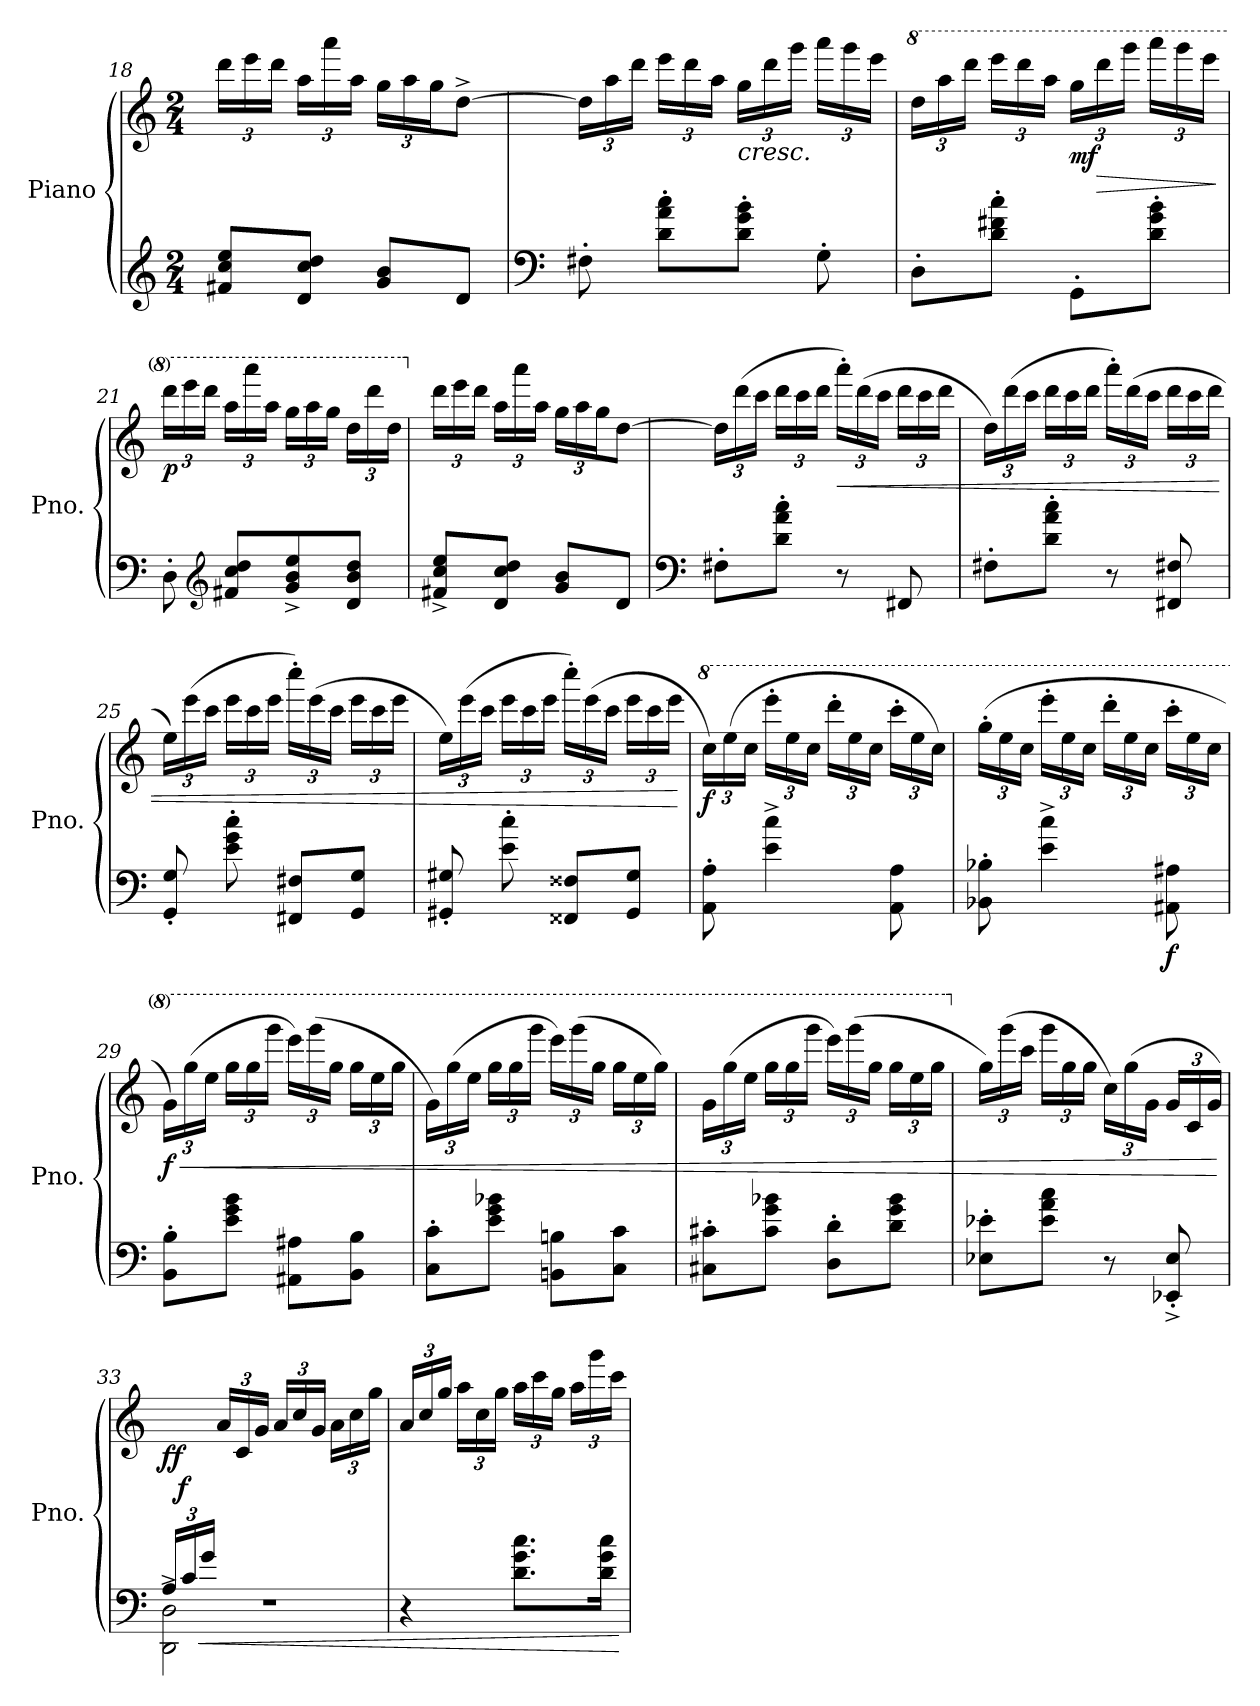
**kern	**kern	**dynam
*part1	*part1	*part1
*staff2	*staff1	*staff1/2
*I"Piano	*	*
*I'Pno.	*	*
*clefG2	*clefG2	*
*k[]	*k[]	*
*M2/4	*M2/4	*
*	*Xbrackettup	*
=18	=18	=18
8f#X/ 8cc/ 8ee/L	24ddd\LL	.
.	24eee\	.
*	*MM110	*
.	24ddd\JJ	.
8d/ 8cc/ 8dd/J	24aa\LL	.
.	24aaa\	.
.	24aa\JJ	.
8g/ 8b/L	24gg\LL	.
*	*MM100	*
.	24aa\	.
.	24gg\J	.
8d/J	[8dd^\J	.
=19	=19	=19
*clefF4	*	*
*	*MM116	*
8F#X'\	24dd\LL]	.
.	24aa\	.
.	24ddd\JJ	.
8d\' 8a\' 8cc\'L	24eee\LL	.
.	24ddd\	.
.	24aa\JJ	.
!	!	!LO:HP:b
8d\' 8g\' 8b\'J	24gg\LL	<
.	24ddd\	.
.	24ggg\JJ	.
8G'\	24aaa\LL	.
.	24ggg\	.
.	24eee\JJ	.
=20	=20	=20
*	*8va	*
8D'\L	24ddd\LL	.
.	24aaa\	.
.	24dddd\JJ	.
8d\' 8f#X\' 8cc\'J	24eeee\LL	.
.	24dddd\	.
.	24aaa\JJ	.
!	!	!LO:DY:b
8GG'\L	24ggg\LL	mf
!	!	!LO:HP:n=1:b
.	24dddd\	[ >
.	24gggg\JJ	.
8d\' 8g\' 8b\'J	24aaaa\LL	.
.	24gggg\	.
.	24eeee\JJ	.
.	.	]
!!LO:LB:g=z
=21	=21	=21
!	!	!LO:DY:b
8D'\	24dddd\LL	p
.	24eeee\	.
.	24dddd\JJ	.
*clefG2	*	*
8f#X/ 8cc/ 8dd/L	24aaa\LL	.
.	24aaaa\	.
.	24aaa\JJ	.
*	*MM110	*
8g/^ 8b/^ 8ee/^	24ggg\LL	.
.	24aaa\	.
.	24ggg\JJ	.
8d/ 8b/ 8dd/J	24ddd\LL	.
.	24dddd\	.
.	24ddd\JJ	.
=22	=22	=22
*	*X8va	*
*	*MM105	*
8f#X/^ 8cc/^ 8ee/^L	24ddd\LL	.
.	24eee\	.
.	24ddd\JJ	.
*	*MM100	*
8d/ 8cc/ 8dd/J	24aa\LL	.
.	24aaa\	.
.	24aa\JJ	.
8g/ 8b/L	24gg\LL	.
*	*MM90	*
.	24aa\	.
.	24gg\J	.
8d/J	[8dd\J	.
=23	=23	=23
*clefF4	*	*
8F#X'\L	24dd\LL]	.
*	*MM110	*
.	(24ddd\	.
.	24ccc\JJ	.
*	*MM116	*
8d\' 8a\' 8cc\'J	24ddd\LL	.
.	24ccc\	.
.	24ddd\JJ	.
!	!	!LO:HP:b
8r	24aaa'\LL)	<
.	(24ddd\	.
.	24ccc\JJ	.
8FF#X/	24ddd\LL	.
.	24ccc\	.
.	24ddd\JJ	.
!!LO:PB:g=z
=24	=24	=24
8F#X'\L	24dd\LL)	.
.	(24ddd\	.
.	24ccc\JJ	.
8d\' 8a\' 8cc\'J	24ddd\LL	.
.	24ccc\	.
.	24ddd\JJ	.
8r	24aaa'\LL)	.
.	(24ddd\	.
.	24ccc\JJ	.
8FF#X/ 8F#X/	24ddd\LL	.
.	24ccc\	.
.	24ddd\JJ	.
=25	=25	=25
8GG/' 8G/'	24ee\LL)	.
.	(24eee\	.
.	24ccc\JJ	.
8e\' 8g\' 8cc\'	24eee\LL	.
.	24ccc\	.
.	24eee\JJ	.
8FF#X/ 8F#X/L	24cccc'\LL)	.
.	(24eee\	.
.	24ccc\JJ	.
8GG/ 8G/J	24eee\LL	.
.	24ccc\	.
.	24eee\JJ	.
=26	=26	=26
8GG#X/' 8G#X/'	24ee\LL)	.
.	(24eee\	.
.	24ccc\JJ	.
8e\' 8cc\'	24eee\LL	.
.	24ccc\	.
.	24eee\JJ	.
8FF##X/ 8F##X/L	24cccc'\LL)	.
.	(24eee\	.
.	24ccc\JJ	.
8GG#/ 8G#/J	24eee\LL	.
.	24ccc\	.
.	24eee\JJ	.
.	.	[
!!LO:LB:g=z
=27	=27	=27
*	*8va	*
!	!	!LO:DY:b
8AA\' 8A\'	24ccc\LL)	f
.	(24eee\	.
.	24ccc\JJ	.
4e\^ 4cc\^	24eeee'\LL	.
.	24eee\	.
.	24ccc\JJ	.
.	24dddd'\LL	.
.	24eee\	.
.	24ccc\JJ	.
8AA\ 8A\	24cccc'\LL	.
.	24eee\	.
.	24ccc\JJ)	.
=28	=28	=28
8BB-X\' 8B-X\'	(24ggg'\LL	.
.	24eee\	.
.	24ccc\JJ	.
4e\^ 4cc\^	24eeee'\LL	.
.	24eee\	.
.	24ccc\JJ	.
.	24dddd'\LL	.
.	24eee\	.
.	24ccc\JJ	.
!	!	!LO:DY:b=2
8AA#X\ 8A#X\	24cccc'\LL	f
.	24eee\	.
.	24ccc\JJ	.
=29	=29	=29
!	!	!LO:HP:b
!	!	!LO:DY:n=1:b
8BB\' 8B\'L	24gg\LL)	< f
.	(24ggg\	.
.	24eee\JJ	.
8e\ 8g\ 8b\J	24ggg\LL	.
.	24ggg\	.
.	24gggg\JJ	.
8AA#X\ 8A#X\L	24eeee\LL)	.
.	(24gggg\	.
.	24ggg\JJ	.
8BB\ 8B\J	24ggg\LL	.
.	24eee\	.
.	24ggg\JJ	.
=30	=30	=30
8C\' 8c\'L	24gg\LL)	.
.	(24ggg\	.
.	24eee\JJ	.
8e\ 8g\ 8b-X\J	24ggg\LL	.
.	24ggg\	.
.	24gggg\JJ	.
8BBn\ 8Bn\L	24eeee\LL)	.
.	(24gggg\	.
.	24ggg\JJ	.
8C\ 8c\J	24ggg\LL	.
.	24eee\	.
.	24ggg\JJ)	.
!!LO:LB:g=z
=31	=31	=31
*	*MM110	*
8C#X\' 8c#X\'L	24gg\LL	.
.	(24ggg\	.
.	24eee\JJ	.
8c#\ 8g\ 8b-X\J	24ggg\LL	.
.	24ggg\	.
.	24gggg\JJ	.
8D\' 8d\'L	24eeee\LL)	.
.	(24gggg\	.
.	24ggg\JJ	.
8d\ 8g\ 8b-\J	24ggg\LL	.
.	24eee\	.
.	24ggg\JJ	.
=32	=32	=32
*	*X8va	*
*	*MM100	*
8E-X\' 8e-X\'L	24gg\LL)	.
.	(24ggg\	.
.	24ccc\JJ	.
8e-\ 8a\ 8cc\J	24ggg\LL	.
.	24gg\	.
.	24gg\JJ	.
8r	24cc\LL)	.
.	(24gg\	.
.	24g\JJ	.
8EE-X/'^ 8E-/'^	24g/LL	.
.	24c/	.
.	24g/JJ)	.
.	.	[
=33	=33	=33
*Xbrackettup	*	*
*	*MM116	*
*^	*	*
*	*^	*	*
!	!	!	!	!LO:DY:b
24A/LL	2r	2DD\^ 2D\^	24ryy	ff
!	!	!	!	!LO:DY:b
24c/	.	.	12ryy	f
!	!	!	!	!LO:HP:b=2
24g/JJ	.	.	.	<
4.ryy	.	.	24a/LL	.
.	.	.	24c/	.
.	.	.	24g/JJ	.
.	.	.	24a/LL	.
.	.	.	24cc/	.
.	.	.	24g/JJ	.
.	.	.	24a\LL	.
.	.	.	24cc\	.
.	.	.	24gg\JJ	.
*v	*v	*v	*	*
=34	=34	=34
4r	24a/LL	.
.	24cc/	.
.	24gg/JJ	.
.	24aa\LL	.
.	24cc\	.
.	24gg\JJ	.
8.d\ 8.g\ 8.cc\L	24aa\LL	.
.	24ccc\	.
.	24gg\JJ	.
.	24aa\LL	.
.	24ggg\	.
16d\ 16g\ 16cc\Jk	.	.
.	24ccc\JJ	.
.	.	[
=	=	=
*-	*-	*-
